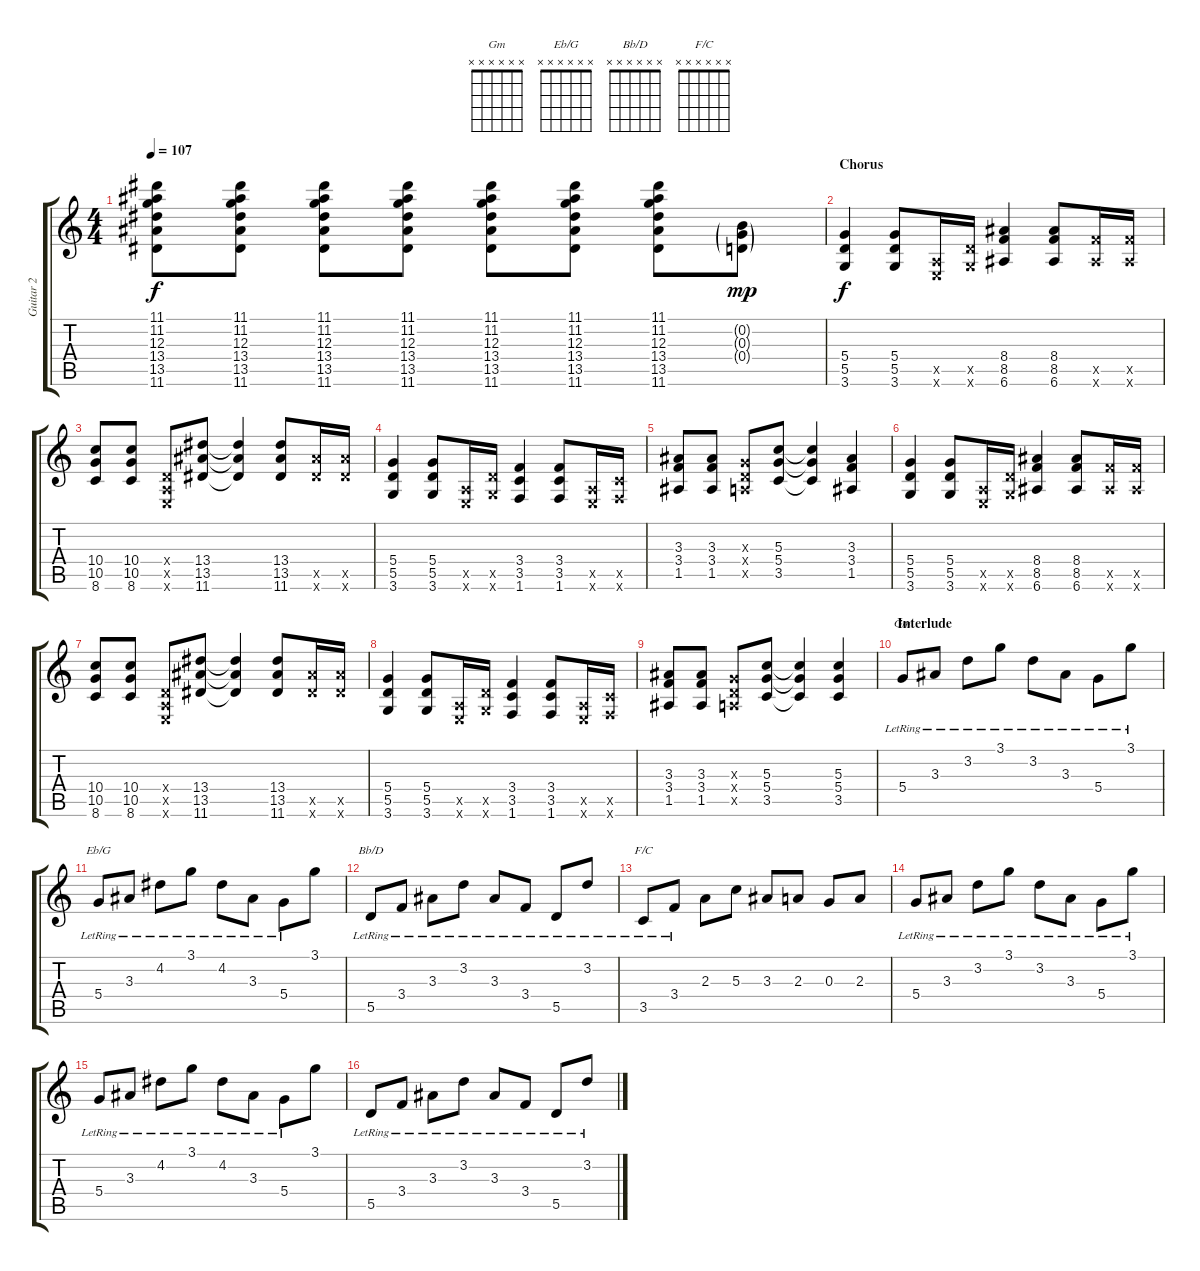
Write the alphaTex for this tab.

\track ("Guitar 2" "Guitar 2") {instrument electricguitarjazz}
\staff {score tabs}
\tuning (E4 B3 G3 D3 A2 E2) {hide}
\chord ("Gm" x x x x x x)
\chord ("Eb/G" x x x x x x)
\chord ("Bb/D" x x x x x x)
\chord ("F/C" x x x x x x)
\ts (4 4)
\tempo 107
\clef g2
\ks c
(11.1 11.2 12.3 13.4 13.5 11.6).8{dy f} (11.1 11.2 12.3 13.4 13.5 11.6).8 (11.1 11.2 12.3 13.4 13.5 11.6).8 (11.1 11.2 12.3 13.4 13.5 11.6).8 (11.1 11.2 12.3 13.4 13.5 11.6).8 (11.1 11.2 12.3 13.4 13.5 11.6).8 (11.1 11.2 12.3 13.4 13.5 11.6).8 (0.2{g} 0.3{g} 0.4{g}).8{dy mp} |
\section ("" "Chorus")
(5.4 5.5 3.6).4{dy f volume 13 instrument distortionguitar} (5.4 5.5 3.6).8 (0.5{x} 0.6{x}).16 (5.5{x} 3.6{x}).16 (8.4 8.5 6.6).4 (8.4 8.5 6.6).8 (8.5{x} 6.6{x}).16 (8.5{x} 6.6{x}).16 |
(10.4 10.5 8.6).8 (10.4 10.5 8.6).8 (0.4{x} 0.5{x} 0.6{x}).8 (13.4 13.5 11.6).8 (13.4{t} 13.5{t} 11.6{t}).4 (13.4 13.5 11.6).8 (13.5{x} 11.6{x}).16 (13.5{x} 11.6{x}).16 |
(5.4 5.5 3.6).4 (5.4 5.5 3.6).8 (0.5{x} 0.6{x}).16 (5.5{x} 3.6{x}).16 (3.4 3.5 1.6).4 (3.4 3.5 1.6).8 (0.5{x} 0.6{x}).16 (3.5{x} 1.6{x}).16 |
(3.3 3.4 1.5).8 (3.3 3.4 1.5).8 (0.3{x} 0.4{x} 0.5{x}).8 (5.3 5.4 3.5).8 (5.3{t} 5.4{t} 3.5{t}).4 (3.3 3.4 1.5).4 |
(5.4 5.5 3.6).4 (5.4 5.5 3.6).8 (0.5{x} 0.6{x}).16 (5.5{x} 3.6{x}).16 (8.4 8.5 6.6).4 (8.4 8.5 6.6).8 (8.5{x} 6.6{x}).16 (8.5{x} 6.6{x}).16 |
(10.4 10.5 8.6).8 (10.4 10.5 8.6).8 (0.4{x} 0.5{x} 0.6{x}).8 (13.4 13.5 11.6).8 (13.4{t} 13.5{t} 11.6{t}).4 (13.4 13.5 11.6).8 (13.5{x} 11.6{x}).16 (13.5{x} 11.6{x}).16 |
(5.4 5.5 3.6).4 (5.4 5.5 3.6).8 (0.5{x} 0.6{x}).16 (5.5{x} 3.6{x}).16 (3.4 3.5 1.6).4 (3.4 3.5 1.6).8 (0.5{x} 0.6{x}).16 (3.5{x} 1.6{x}).16 |
(3.3 3.4 1.5).8 (3.3 3.4 1.5).8 (0.3{x} 0.4{x} 0.5{x}).8 (5.3 5.4 3.5).8 (5.3{t} 5.4{t} 3.5{t}).4 (5.3 5.4 3.5).4 |
\section ("" "Interlude")
5.4{lr}.8{ch "Gm" volume 16 instrument electricguitarjazz} 3.3{lr}.8 3.2{lr}.8 3.1{lr}.8 3.2{lr}.8 3.3{lr}.8 5.4{lr}.8 3.1{lr}.8 |
5.4{lr}.8{ch "Eb/G"} 3.3{lr}.8 4.2{lr}.8 3.1{lr}.8 4.2{lr}.8 3.3{lr}.8 5.4{lr}.8 3.1.8 |
5.5{lr}.8{ch "Bb/D"} 3.4{lr}.8 3.3{lr}.8 3.2{lr}.8 3.3{lr}.8 3.4{lr}.8 5.5{lr}.8 3.2{lr}.8 |
3.5{lr}.8{ch "F/C"} 3.4{lr}.8 2.3.8 5.3.8 3.3.8 2.3.8 0.3.8 2.3.8 |
5.4{lr}.8 3.3{lr}.8 3.2{lr}.8 3.1{lr}.8 3.2{lr}.8 3.3{lr}.8 5.4{lr}.8 3.1{lr}.8 |
5.4{lr}.8 3.3{lr}.8 4.2{lr}.8 3.1{lr}.8 4.2{lr}.8 3.3{lr}.8 5.4{lr}.8 3.1.8 |
5.5{lr}.8 3.4{lr}.8 3.3{lr}.8 3.2{lr}.8 3.3{lr}.8 3.4{lr}.8 5.5{lr}.8 3.2{lr}.8
